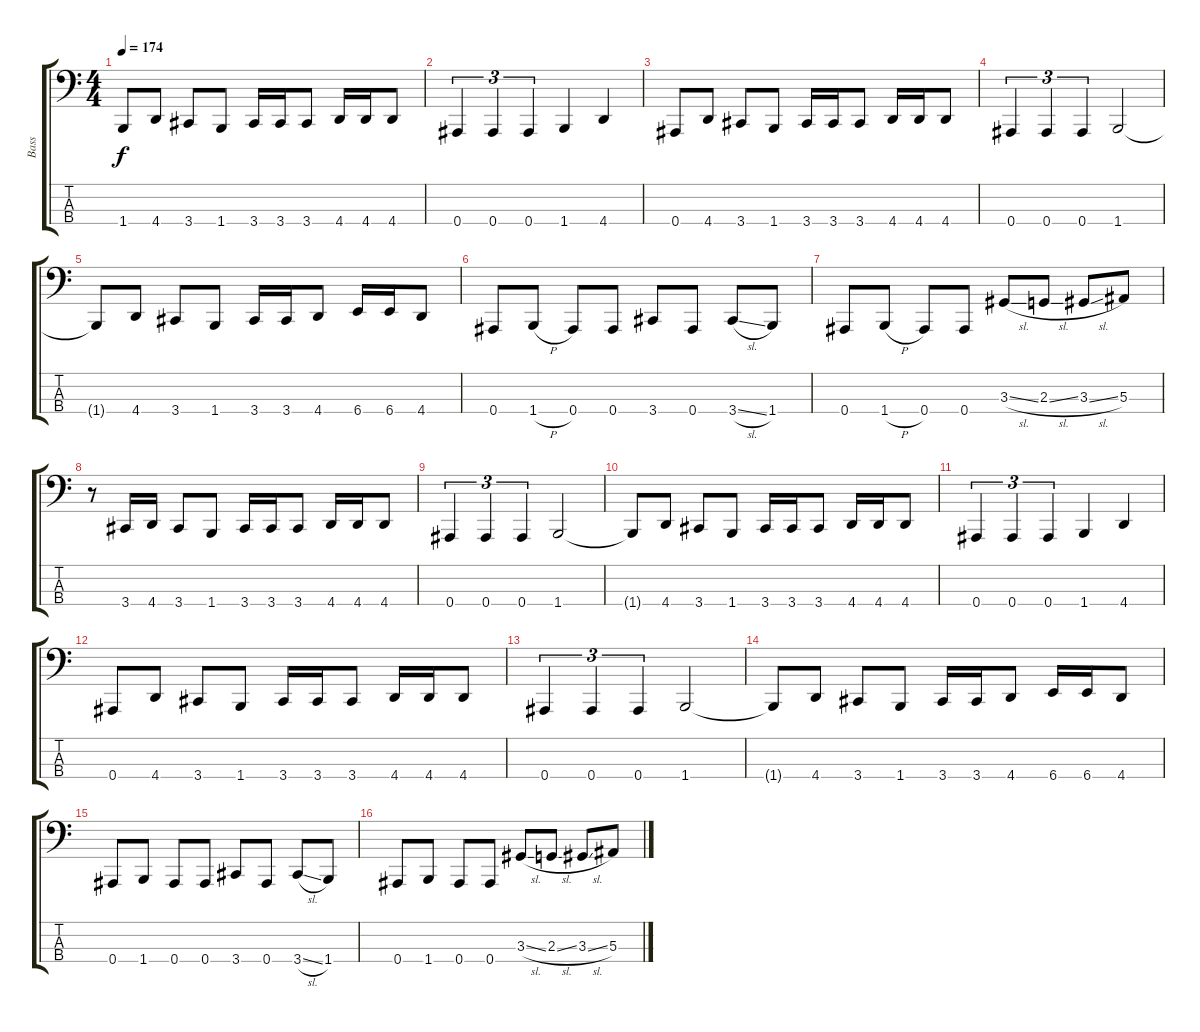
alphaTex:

\track ("Bass" "Bass") {instrument electricbasspick}
\staff {score tabs}
\tuning (Eb2 Bb1 F1 Bb0) {hide}
\ts (4 4)
\tempo 174
\clef f4
\ks c
1.4{t}.8{dy f} 4.4.8 3.4.8 1.4.8 3.4.16 3.4.16 3.4.8 4.4.16 4.4.16 4.4.8 |
0.4.4{tu (3 2)} 0.4.4{tu (3 2)} 0.4.4{tu (3 2)} 1.4.4 4.4.4 |
0.4.8 4.4.8 3.4.8 1.4.8 3.4.16 3.4.16 3.4.8 4.4.16 4.4.16 4.4.8 |
0.4.4{tu (3 2)} 0.4.4{tu (3 2)} 0.4.4{tu (3 2)} 1.4.2 |
1.4{t}.8 4.4.8 3.4.8 1.4.8 3.4.16 3.4.16 4.4.8 6.4.16 6.4.16 4.4.8 |
0.4.8 1.4{h}.8 0.4.8 0.4.8 3.4.8 0.4.8 3.4{sl}.8 1.4.8 |
0.4.8 1.4{h}.8 0.4.8 0.4.8 3.3{sl}.8 2.3{sl}.8 3.3{sl}.8 5.3.8 |
r.8 3.4.16 4.4.16 3.4.8 1.4.8 3.4.16 3.4.16 3.4.8 4.4.16 4.4.16 4.4.8 |
0.4.4{tu (3 2)} 0.4.4{tu (3 2)} 0.4.4{tu (3 2)} 1.4.2 |
1.4{t}.8 4.4.8 3.4.8 1.4.8 3.4.16 3.4.16 3.4.8 4.4.16 4.4.16 4.4.8 |
0.4.4{tu (3 2)} 0.4.4{tu (3 2)} 0.4.4{tu (3 2)} 1.4.4 4.4.4 |
0.4.8 4.4.8 3.4.8 1.4.8 3.4.16 3.4.16 3.4.8 4.4.16 4.4.16 4.4.8 |
0.4.4{tu (3 2)} 0.4.4{tu (3 2)} 0.4.4{tu (3 2)} 1.4.2 |
1.4{t}.8 4.4.8 3.4.8 1.4.8 3.4.16 3.4.16 4.4.8 6.4.16 6.4.16 4.4.8 |
0.4.8 1.4.8 0.4.8 0.4.8 3.4.8 0.4.8 3.4{sl}.8 1.4.8 |
0.4.8 1.4.8 0.4.8 0.4.8 3.3{sl}.8 2.3{sl}.8 3.3{sl}.8 5.3.8
